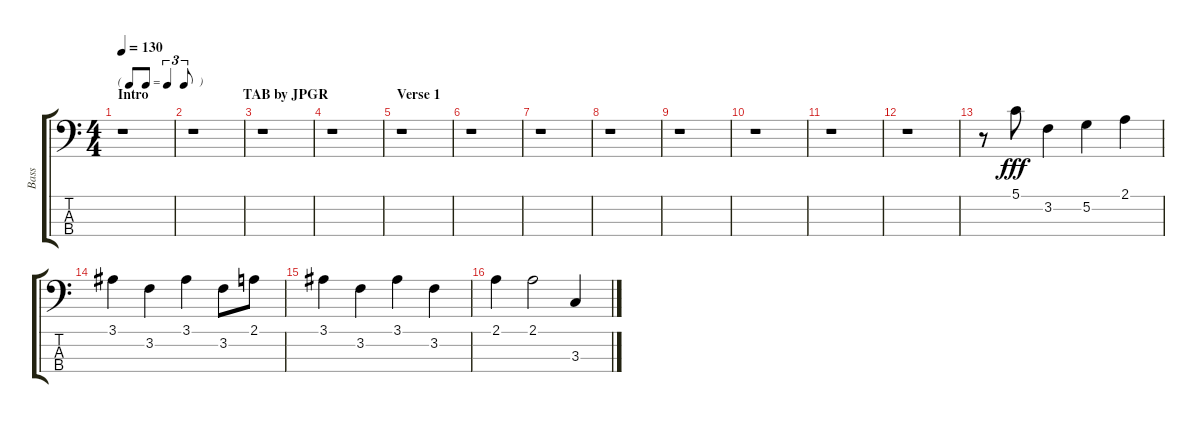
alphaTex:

\track ("Bass" "Bass") {instrument electricbassfinger}
\staff {score tabs}
\tuning (G2 D2 A1 E1) {hide}
\ts (4 4)
\tf triplet8th
\section ("" "Intro                           TAB by JPGR")
\tempo 130
\clef f4
\ks c
r.1{dy fff instrument electricbassfinger} |
r.1 |
r.1 |
r.1 |
\section ("" "Verse 1")
r.1 |
r.1 |
r.1 |
r.1 |
r.1 |
r.1 |
r.1 |
r.1 |
r.8 5.1.8 3.2.4 5.2.4 2.1.4 |
3.1.4 3.2.4 3.1.4 3.2.8 2.1.8 |
3.1.4 3.2.4 3.1.4 3.2.4 |
2.1.4 2.1.2 3.3.4
